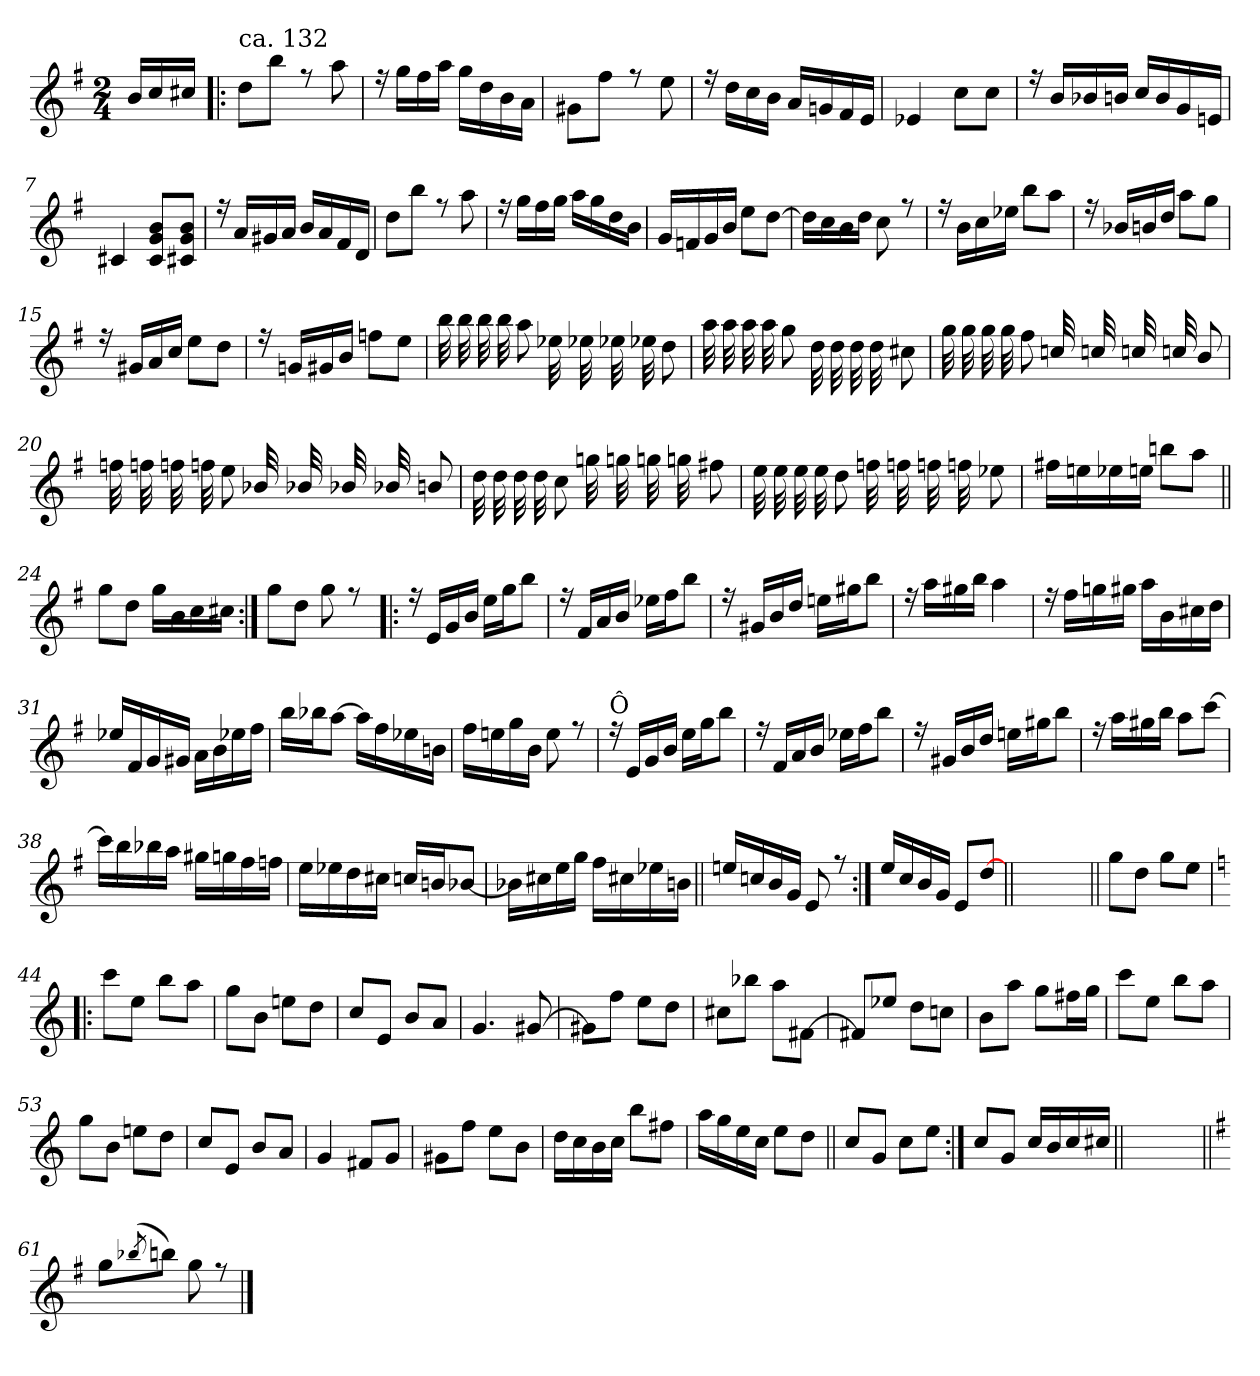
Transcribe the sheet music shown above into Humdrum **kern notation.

**kern
*part1
*staff1
*clefG2
*k[f#]
*G:
*M2/4
=
16b/LL
16cc/
16cc#X/JJ
=1!|:
*^
!LO:TX:a:t=ca. 132	!
8dd\L	4ryy
8bb\J	.
8rff	4ryy
8aa\	.
=2	=2
16rff	2ryy
16gg\LL	.
16ff#\	.
16aa\JJ	.
16gg\LL	.
16dd\	.
16b\	.
16a\JJ	.
=3	=3
8g#X\L	4ryy
8ff#\J	.
8rff	4ryy
8ee\	.
!!LO:LB:g=z	!!
=4	=4
16rff	2ryy
16dd\LL	.
16cc\	.
16b\JJ	.
16a/LL	.
16gn/	.
16f#/	.
16e/JJ	.
=5	=5
4e-X/	4ryy
8cc\L	4ryy
8cc\J	.
=6	=6
16rff	2ryy
16b/LL	.
16b-X/	.
16bn/JJ	.
16cc/LL	.
16b/	.
16g/	.
16en/JJ	.
=7	=7
4c#X/	4ryy
8c#/ 8g/ 8b/L	4ryy
8c#X/ 8g/ 8b/J	.
!!LO:LB:g=z	!!
=8	=8
16rff	2ryy
16a/LL	.
16g#X/	.
16a/JJ	.
16b/LL	.
16a/	.
16f#/	.
16d/JJ	.
=9	=9
8dd\L	4ryy
8bb\J	.
8rff	4ryy
8aa\	.
=10	=10
16rff	2ryy
16gg\LL	.
16ff#\	.
16gg\JJ	.
16aa\LL	.
16gg\	.
16dd\	.
16b\JJ	.
=11	=11
16g/LL	2ryy
16fn/	.
16g/	.
16b/JJ	.
8ee\L	.
[<8dd\J	.
!!LO:LB:g=z	!!
=12	=12
16dd\LL]	2ryy
16cc\	.
16b\	.
16dd\JJ	.
8cc\	.
8rff	.
=13	=13
16rff	4ryy
16b\LL	.
16cc\	.
16ee-X\JJ	.
8bb\L	4ryy
8aa\J	.
=14	=14
16rff	2ryy
16b-X/LL	.
16bn/	.
16dd/JJ	.
8aa\L	.
8gg\J	.
=15	=15
16rff	4ryy
16g#X/LL	.
16a/	.
16cc/JJ	.
8ee\L	4ryy
8dd\J	.
!!LO:LB:g=z	!!
=16	=16
16rff	2ryy
16gn/LL	.
16g#X/	.
16b/JJ	.
8ffn\L	.
8ee\J	.
=17	=17
*tremolo	*
32bb\LLL	4ryy
32bb\	.
32bb\	.
32bb\	.
*Xtremolo	*
8aa\J	.
*tremolo	*
32ee-X\LLL	4ryy
32ee-X\	.
32ee-X\	.
32ee-X\	.
*Xtremolo	*
8dd\J	.
=18	=18
*tremolo	*
32aa\LLL	4ryy
32aa\	.
32aa\	.
32aa\	.
*Xtremolo	*
8gg\J	.
*tremolo	*
32dd\LLL	4ryy
32dd\	.
32dd\	.
32dd\	.
*Xtremolo	*
8cc#X\J	.
=19	=19
*tremolo	*
32gg\LLL	4ryy
32gg\	.
32gg\	.
32gg\	.
*Xtremolo	*
8ff#\J	.
*tremolo	*
32ccn/LLL	4ryy
32ccn/	.
32ccn/	.
32ccn/	.
*Xtremolo	*
8b/J	.
=20	=20
*tremolo	*
32ffn\LLL	4ryy
32ffn\	.
32ffn\	.
32ffn\	.
*Xtremolo	*
8ee\J	.
*tremolo	*
32b-X/LLL	4ryy
32b-X/	.
32b-X/	.
32b-X/	.
*Xtremolo	*
8bn/J	.
!!LO:LB:g=z	!!
=21	=21
*tremolo	*
32dd\LLL	4ryy
32dd\	.
32dd\	.
32dd\	.
*Xtremolo	*
8cc\J	.
*tremolo	*
32ggn\LLL	4ryy
32ggn\	.
32ggn\	.
32ggn\	.
*Xtremolo	*
8ff#X\J	.
=22	=22
*tremolo	*
32ee\LLL	4ryy
32ee\	.
32ee\	.
32ee\	.
*Xtremolo	*
8dd\J	.
*tremolo	*
32ffn\LLL	4ryy
32ffn\	.
32ffn\	.
32ffn\	.
*Xtremolo	*
8ee-X\J	.
=23	=23
16ff#X\LL	4ryy
16een\	.
16ee-X\	.
16een\JJ	.
8bbn\L	4ryy
8aa\J	.
=24||	=24||
8gg\L	2ryy
8dd\J	.
16gg\LL	.
16b\	.
16cc\	.
16cc#X\JJ	.
=25:|!	=25:|!
8gg\L	2ryy
8dd\J	.
8gg\	.
8rff	.
!!LO:LB:g=z	!!
=26!|:	=26!|:
16rff	2ryy
16e/LL	.
16g/	.
16b/JJ	.
16ee\LL	.
16gg\J	.
8bb\J	.
=27	=27
16rff	2ryy
16f#/LL	.
16a/	.
16b/JJ	.
16ee-X\LL	.
16ff#\J	.
8bb\J	.
=28	=28
16rff	2ryy
16g#X/LL	.
16b/	.
16dd/JJ	.
16een\LL	.
16gg#X\J	.
8bb\J	.
=29	=29
16rff	2ryy
16aa\LL	.
16gg#X\	.
16bb\JJ	.
4aa\	.
!!LO:LB:g=z	!!
=30	=30
16rff	4ryy
16ff#\LL	.
16ggn\	.
16gg#X\JJ	.
16aa\LL	4ryy
16b\	.
16cc#X\	.
16dd\JJ	.
=31	=31
16ee-X/LL	2ryy
16f#/	.
16g/	.
16g#X/JJ	.
16a\LL	.
16b\	.
16ee-X\	.
16ff#\JJ	.
=32	=32
16bb\LL	2ryy
16bb-X\J	.
[<8aa\J	.
16aa\LL]	.
16ff#\	.
16ee-X\	.
16bn\JJ	.
=33	=33
16ff#\LL	2ryy
16een\	.
16gg\	.
16b\JJ	.
8ee\	.
8rff	.
!!LO:PB:g=z	!!
=34	=34
!LO:TX:a:t=Ô	!
16rff	2ryy
16e/LL	.
16g/	.
16b/JJ	.
16ee\LL	.
16gg\J	.
8bb\J	.
=35	=35
16rff	2ryy
16f#/LL	.
16a/	.
16b/JJ	.
16ee-X\LL	.
16ff#\J	.
8bb\J	.
=36	=36
16rff	2ryy
16g#X/LL	.
16b/	.
16dd/JJ	.
16een\LL	.
16gg#X\J	.
8bb\J	.
=37	=37
16rff	2ryy
16aa\LL	.
16gg#X\	.
16bb\JJ	.
8aa\L	.
[<8ccc\J	.
!!LO:LB:g=z	!!
=38	=38
16ccc\LL]	4ryy
16bb\	.
16bb-X\	.
16aa\JJ	.
16gg#X\LL	4ryy
16ggn\	.
16ff#\	.
16ffn\JJ	.
=39	=39
16ee\LL	4ryy
16ee-X\	.
16dd\	.
16cc#X\JJ	.
16ccn/LL	4ryy
16bn/J	.
[>8b-X/J	.
=40	=40
16b-X\LL]	4ryy
16cc#X\	.
16ee\	.
16gg\JJ	.
16ff#\LL	4ryy
16cc#X\	.
16ee-X\	.
16bn\JJ	.
!!LO:LB:g=z	!!
=41||	=41||
16een/LL	2ryy
16ccn/	.
16b/	.
16g/JJ	.
8e/	.
8rff	.
=42:|!	=42:|!
16ee/LL	2ryy
16cc/	.
16b/	.
16g/JJ	.
8e/L	.
[>8dd/J	.
*v	*v
=42X421||
2ryy
=43||
*^
8gg\L	2ryy
8dd\J	.
8gg\L	.
8ee\J	.
!!LO:LB:g=z	!!
=44!|:	=44!|:
*k[]	*
*C:	*
8ccc\L	4ryy
8ee\J	.
8bb\L	4ryy
8aa\J	.
=45	=45
8gg\L	4ryy
8b\J	.
8een\L	4ryy
8dd\J	.
=46	=46
8cc/L	4ryy
8e/J	.
8b/L	4ryy
8a/J	.
=47	=47
4.g/	2ryy
[>8g#X/	.
=48	=48
8g#X\L]	2ryy
8ff\J	.
8ee\L	.
8dd\J	.
!!LO:LB:g=z	!!
=49	=49
8cc#X\L	2ryy
8bb-X\J	.
8aa\L	.
[<8f#X\J	.
=50	=50
8f#X/L]	2ryy
8ee-X/J	.
8dd\L	.
8ccn\J	.
=51	=51
8b\L	2ryy
8aa\J	.
8gg\L	.
16ff#X\L	.
16gg\JJ	.
=52	=52
8ccc\L	4ryy
8ee\J	.
8bb\L	4ryy
8aa\J	.
=53	=53
8gg\L	4ryy
8b\J	.
8een\L	4ryy
8dd\J	.
!!LO:LB:g=z	!!
=54	=54
8cc/L	4ryy
8e/J	.
8b/L	4ryy
8a/J	.
=55	=55
4g/	2ryy
8f#X/L	.
8g/J	.
=56	=56
8g#X\L	2ryy
8ff\J	.
8ee\L	.
8b\J	.
=57	=57
16dd\LL	4ryy
16cc\	.
16b\	.
16cc\JJ	.
8bb\L	4ryy
8ff#X\J	.
=58	=58
16aa\LL	4ryy
16gg\	.
16ee\	.
16cc\JJ	.
8ee\L	4ryy
8dd\J	.
!!LO:LB:g=z	!!
=59||	=59||
8cc/L	2ryy
8g/J	.
8cc\L	.
8ee\J	.
=60:|!	=60:|!
8cc/L	2ryy
8g/J	.
16cc/LL	.
16b/	.
16cc/	.
16cc#X/JJ	.
*v	*v
=60X602||
2ryy
=61||
*k[f#]
*G:
*^
8gg\L	2ryy
(<8qbb-X/	.
8bbn\J)	.
8gg\	.
8rff	.
*v	*v
==
*-
